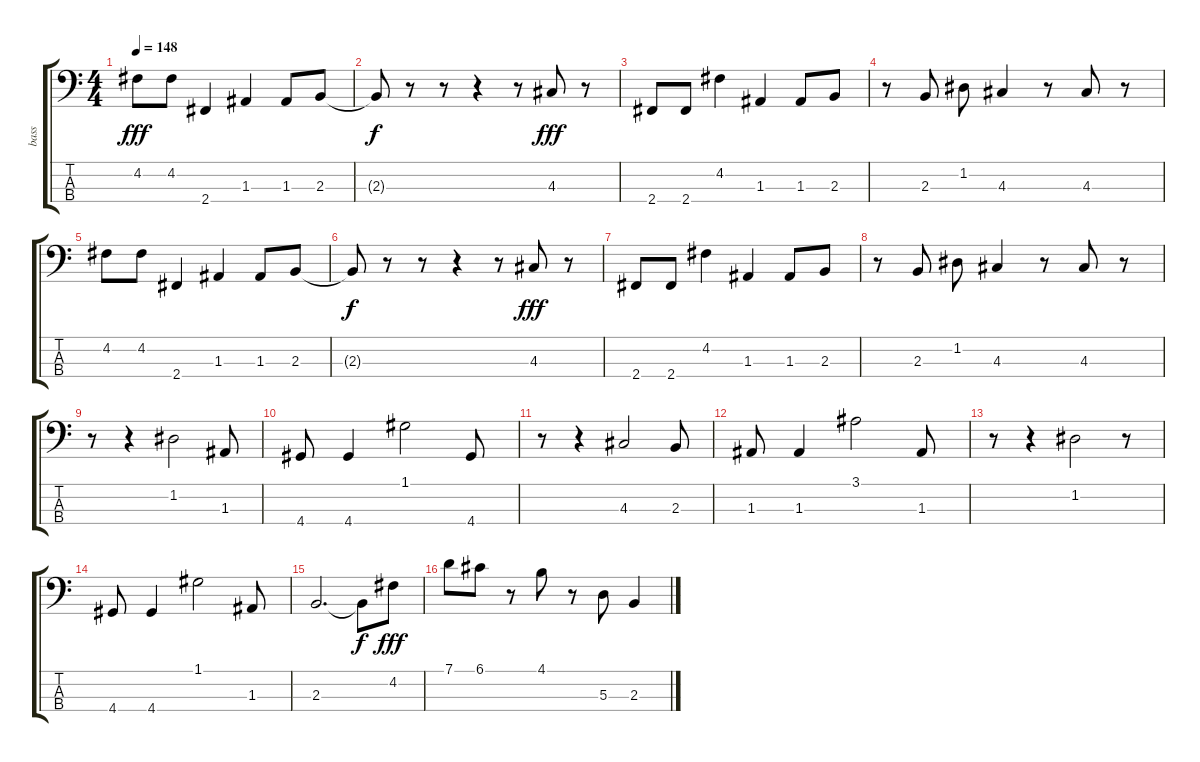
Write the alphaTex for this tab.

\track ("bass" "bass") {instrument electricbasspick}
\staff {score tabs}
\tuning (G2 D2 A1 E1) {hide}
\ts (4 4)
\tempo 148
\clef f4
\ks c
4.2.8{dy fff} 4.2.8 2.4.4 1.3.4 1.3.8 2.3.8 |
2.3{t}.8{dy f} r.8 r.8 r.4 r.8 4.3.8{dy fff} r.8 |
2.4.8 2.4.8 4.2.4 1.3.4 1.3.8 2.3.8 |
r.8 2.3.8 1.2.8 4.3.4 r.8 4.3.8 r.8 |
4.2.8 4.2.8 2.4.4 1.3.4 1.3.8 2.3.8 |
2.3{t}.8{dy f} r.8 r.8 r.4 r.8 4.3.8{dy fff} r.8 |
2.4.8 2.4.8 4.2.4 1.3.4 1.3.8 2.3.8 |
r.8 2.3.8 1.2.8 4.3.4 r.8 4.3.8 r.8 |
r.8 r.4 1.2.2 1.3.8 |
4.4.8 4.4.4 1.1.2 4.4.8 |
r.8 r.4 4.3.2 2.3.8 |
1.3.8 1.3.4 3.1.2 1.3.8 |
r.8 r.4 1.2.2 r.8 |
4.4.8 4.4.4 1.1.2 1.3.8 |
2.3.2{d} 2.3{t}.8{dy f} 4.2.8{dy fff} |
7.1.8 6.1.8 r.8 4.1.8 r.8 5.3.8 2.3.4
